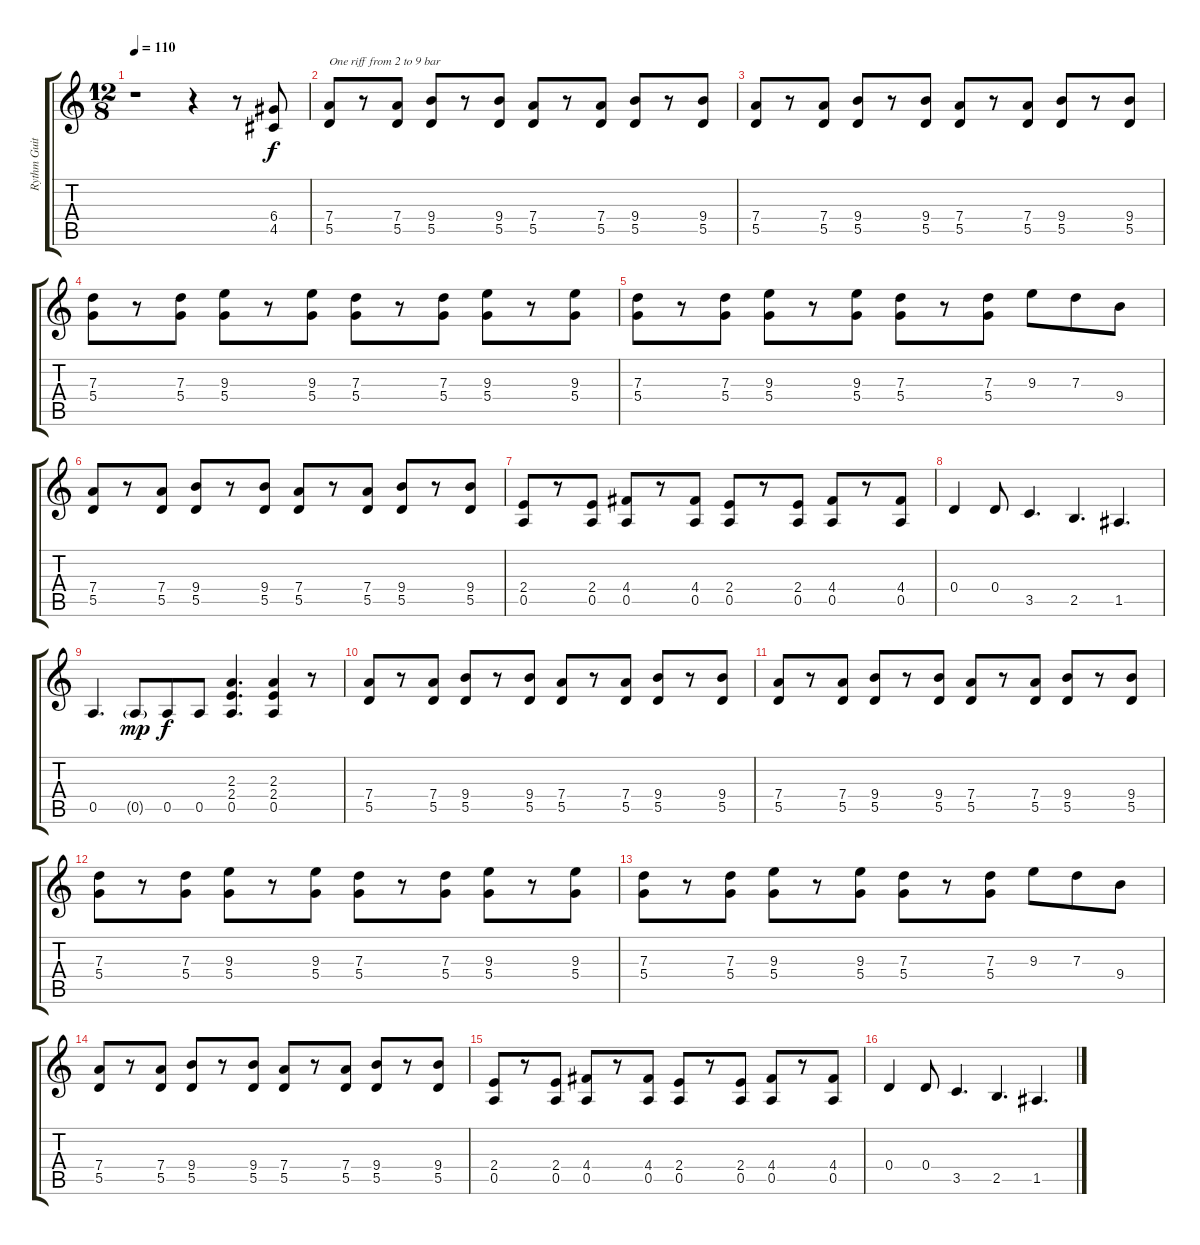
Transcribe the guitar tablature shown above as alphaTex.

\track ("Rythm Guitar" "Rythm Guit") {instrument acousticguitarnylon}
\staff {score tabs}
\tuning (E4 B3 G3 D3 A2 E2) {hide}
\ts (12 8)
\tempo 110
\clef g2
\ks c
r.1{dy f instrument acousticguitarnylon} r.4 r.8 (6.4 4.5).8 |
(7.4 5.5).8{txt "One riff from 2 to 9 bar"} r.8 (7.4 5.5).8 (9.4 5.5).8 r.8 (9.4 5.5).8 (7.4 5.5).8 r.8 (7.4 5.5).8 (9.4 5.5).8 r.8 (9.4 5.5).8 |
(7.4 5.5).8 r.8 (7.4 5.5).8 (9.4 5.5).8 r.8 (9.4 5.5).8 (7.4 5.5).8 r.8 (7.4 5.5).8 (9.4 5.5).8 r.8 (9.4 5.5).8 |
(7.3 5.4).8 r.8 (7.3 5.4).8 (9.3 5.4).8 r.8 (9.3 5.4).8 (7.3 5.4).8 r.8 (7.3 5.4).8 (9.3 5.4).8 r.8 (9.3 5.4).8 |
(7.3 5.4).8 r.8 (7.3 5.4).8 (9.3 5.4).8 r.8 (9.3 5.4).8 (7.3 5.4).8 r.8 (7.3 5.4).8 9.3.8 7.3.8 9.4.8 |
(7.4 5.5).8 r.8 (7.4 5.5).8 (9.4 5.5).8 r.8 (9.4 5.5).8 (7.4 5.5).8 r.8 (7.4 5.5).8 (9.4 5.5).8 r.8 (9.4 5.5).8 |
(2.4 0.5).8 r.8 (2.4 0.5).8 (4.4 0.5).8 r.8 (4.4 0.5).8 (2.4 0.5).8 r.8 (2.4 0.5).8 (4.4 0.5).8 r.8 (4.4 0.5).8 |
0.4.4 0.4.8 3.5.4{d} 2.5.4{d} 1.5.4{d} |
0.5.4{d} 0.5{g}.8{dy mp} 0.5.8{dy f} 0.5.8 (2.3 2.4 0.5).4{d} (2.3 2.4 0.5).4 r.8 |
(7.4 5.5).8 r.8 (7.4 5.5).8 (9.4 5.5).8 r.8 (9.4 5.5).8 (7.4 5.5).8 r.8 (7.4 5.5).8 (9.4 5.5).8 r.8 (9.4 5.5).8 |
(7.4 5.5).8 r.8 (7.4 5.5).8 (9.4 5.5).8 r.8 (9.4 5.5).8 (7.4 5.5).8 r.8 (7.4 5.5).8 (9.4 5.5).8 r.8 (9.4 5.5).8 |
(7.3 5.4).8 r.8 (7.3 5.4).8 (9.3 5.4).8 r.8 (9.3 5.4).8 (7.3 5.4).8 r.8 (7.3 5.4).8 (9.3 5.4).8 r.8 (9.3 5.4).8 |
(7.3 5.4).8 r.8 (7.3 5.4).8 (9.3 5.4).8 r.8 (9.3 5.4).8 (7.3 5.4).8 r.8 (7.3 5.4).8 9.3.8 7.3.8 9.4.8 |
(7.4 5.5).8 r.8 (7.4 5.5).8 (9.4 5.5).8 r.8 (9.4 5.5).8 (7.4 5.5).8 r.8 (7.4 5.5).8 (9.4 5.5).8 r.8 (9.4 5.5).8 |
(2.4 0.5).8 r.8 (2.4 0.5).8 (4.4 0.5).8 r.8 (4.4 0.5).8 (2.4 0.5).8 r.8 (2.4 0.5).8 (4.4 0.5).8 r.8 (4.4 0.5).8 |
0.4.4 0.4.8 3.5.4{d} 2.5.4{d} 1.5.4{d}
